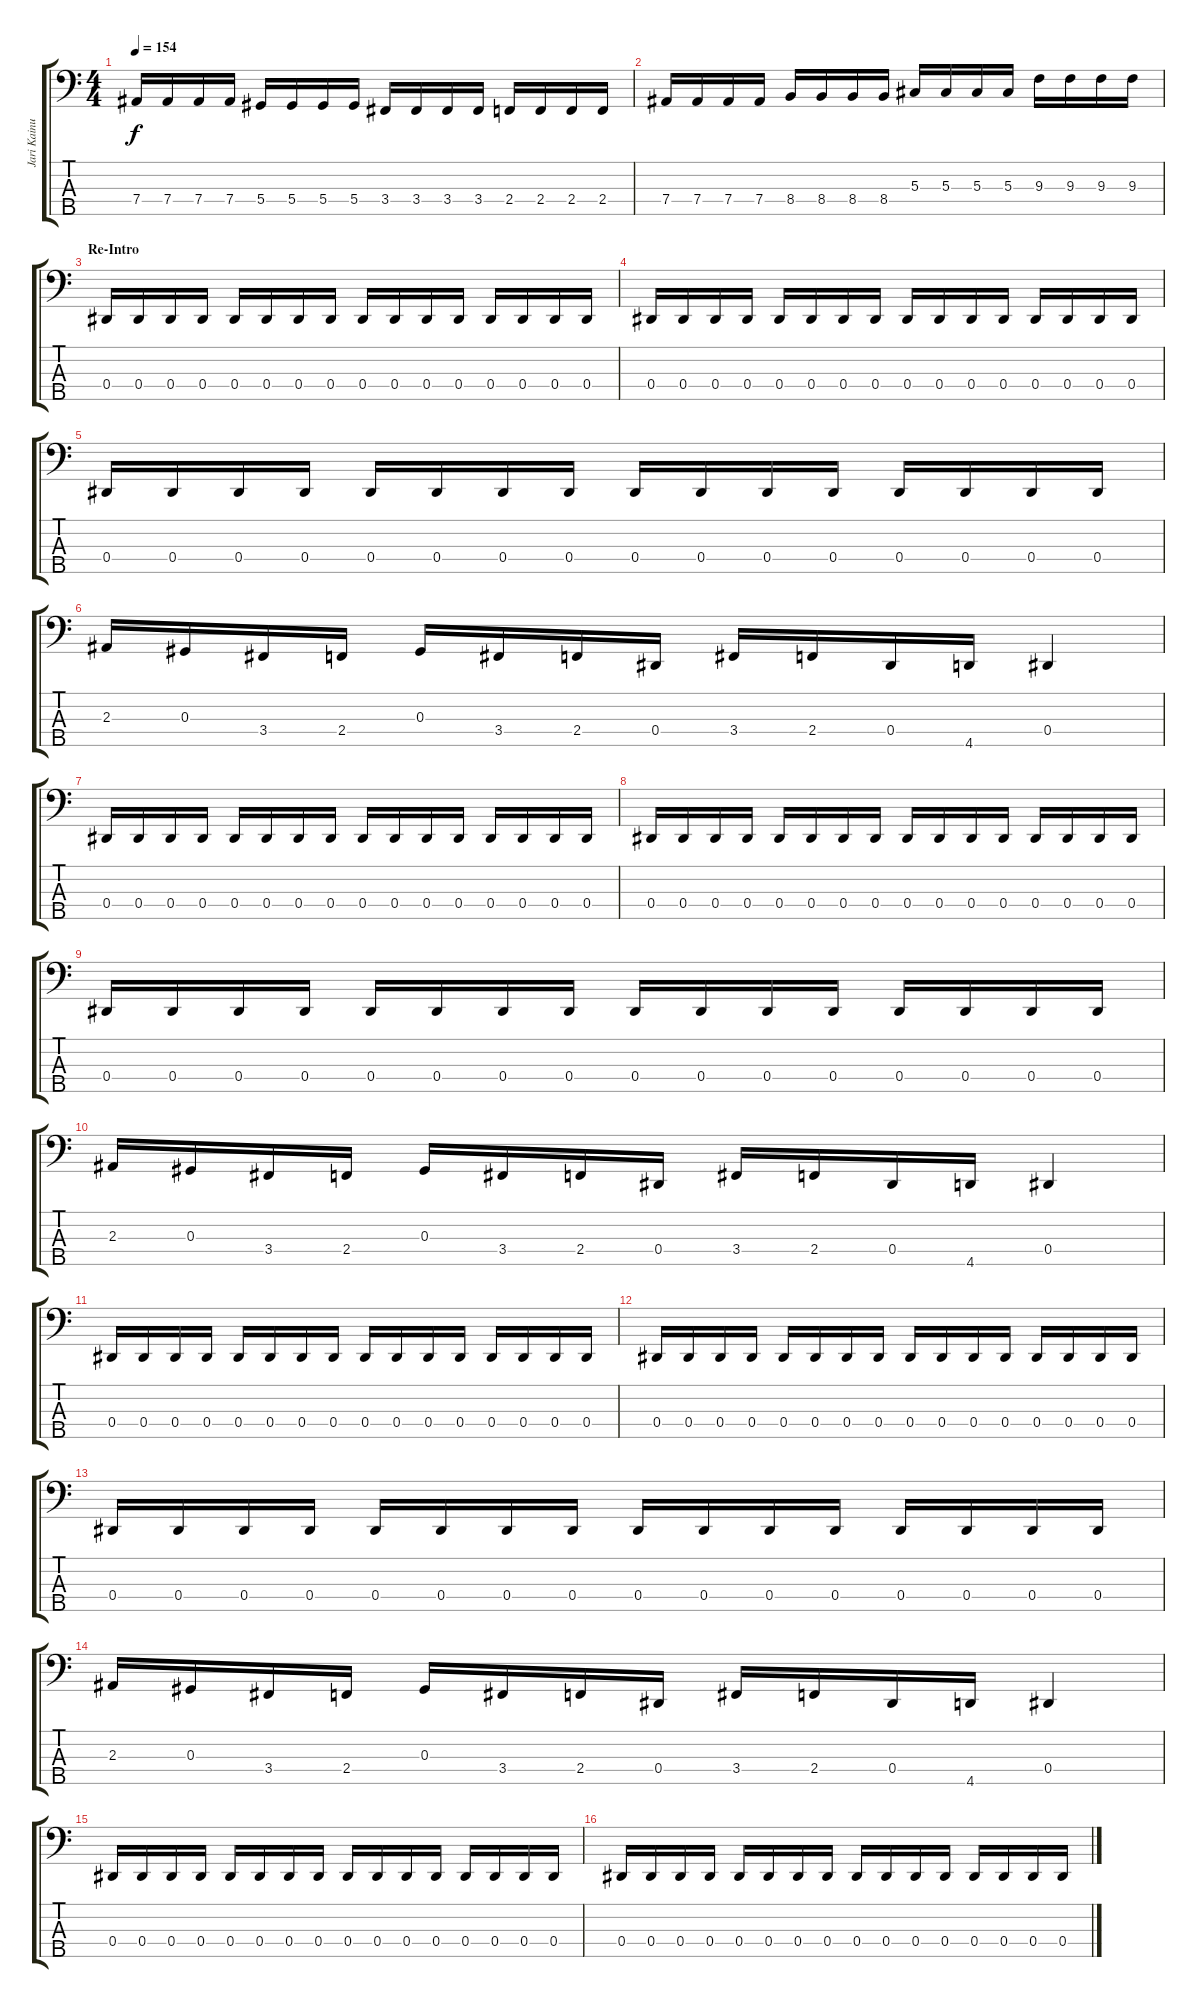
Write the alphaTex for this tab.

\track ("Jari Kainulainen - Bass" "Jari Kainu") {instrument electricbassfinger}
\staff {score tabs}
\tuning (Gb2 Db2 Ab1 Eb1 Bb0) {hide}
\ts (4 4)
\tempo 154
\clef f4
\ks c
7.4.16{dy f} 7.4.16 7.4.16 7.4.16 5.4.16 5.4.16 5.4.16 5.4.16 3.4.16 3.4.16 3.4.16 3.4.16 2.4.16 2.4.16 2.4.16 2.4.16 |
7.4.16 7.4.16 7.4.16 7.4.16 8.4.16 8.4.16 8.4.16 8.4.16 5.3.16 5.3.16 5.3.16 5.3.16 9.3.16 9.3.16 9.3.16 9.3.16 |
\section ("" "Re-Intro")
0.4.16 0.4.16 0.4.16 0.4.16 0.4.16 0.4.16 0.4.16 0.4.16 0.4.16 0.4.16 0.4.16 0.4.16 0.4.16 0.4.16 0.4.16 0.4.16 |
0.4.16 0.4.16 0.4.16 0.4.16 0.4.16 0.4.16 0.4.16 0.4.16 0.4.16 0.4.16 0.4.16 0.4.16 0.4.16 0.4.16 0.4.16 0.4.16 |
0.4.16 0.4.16 0.4.16 0.4.16 0.4.16 0.4.16 0.4.16 0.4.16 0.4.16 0.4.16 0.4.16 0.4.16 0.4.16 0.4.16 0.4.16 0.4.16 |
2.3.16 0.3.16 3.4.16 2.4.16 0.3.16 3.4.16 2.4.16 0.4.16 3.4.16 2.4.16 0.4.16 4.5.16 0.4.4 |
0.4.16 0.4.16 0.4.16 0.4.16 0.4.16 0.4.16 0.4.16 0.4.16 0.4.16 0.4.16 0.4.16 0.4.16 0.4.16 0.4.16 0.4.16 0.4.16 |
0.4.16 0.4.16 0.4.16 0.4.16 0.4.16 0.4.16 0.4.16 0.4.16 0.4.16 0.4.16 0.4.16 0.4.16 0.4.16 0.4.16 0.4.16 0.4.16 |
0.4.16 0.4.16 0.4.16 0.4.16 0.4.16 0.4.16 0.4.16 0.4.16 0.4.16 0.4.16 0.4.16 0.4.16 0.4.16 0.4.16 0.4.16 0.4.16 |
2.3.16 0.3.16 3.4.16 2.4.16 0.3.16 3.4.16 2.4.16 0.4.16 3.4.16 2.4.16 0.4.16 4.5.16 0.4.4 |
0.4.16 0.4.16 0.4.16 0.4.16 0.4.16 0.4.16 0.4.16 0.4.16 0.4.16 0.4.16 0.4.16 0.4.16 0.4.16 0.4.16 0.4.16 0.4.16 |
0.4.16 0.4.16 0.4.16 0.4.16 0.4.16 0.4.16 0.4.16 0.4.16 0.4.16 0.4.16 0.4.16 0.4.16 0.4.16 0.4.16 0.4.16 0.4.16 |
0.4.16 0.4.16 0.4.16 0.4.16 0.4.16 0.4.16 0.4.16 0.4.16 0.4.16 0.4.16 0.4.16 0.4.16 0.4.16 0.4.16 0.4.16 0.4.16 |
2.3.16 0.3.16 3.4.16 2.4.16 0.3.16 3.4.16 2.4.16 0.4.16 3.4.16 2.4.16 0.4.16 4.5.16 0.4.4 |
0.4.16 0.4.16 0.4.16 0.4.16 0.4.16 0.4.16 0.4.16 0.4.16 0.4.16 0.4.16 0.4.16 0.4.16 0.4.16 0.4.16 0.4.16 0.4.16 |
0.4.16 0.4.16 0.4.16 0.4.16 0.4.16 0.4.16 0.4.16 0.4.16 0.4.16 0.4.16 0.4.16 0.4.16 0.4.16 0.4.16 0.4.16 0.4.16
